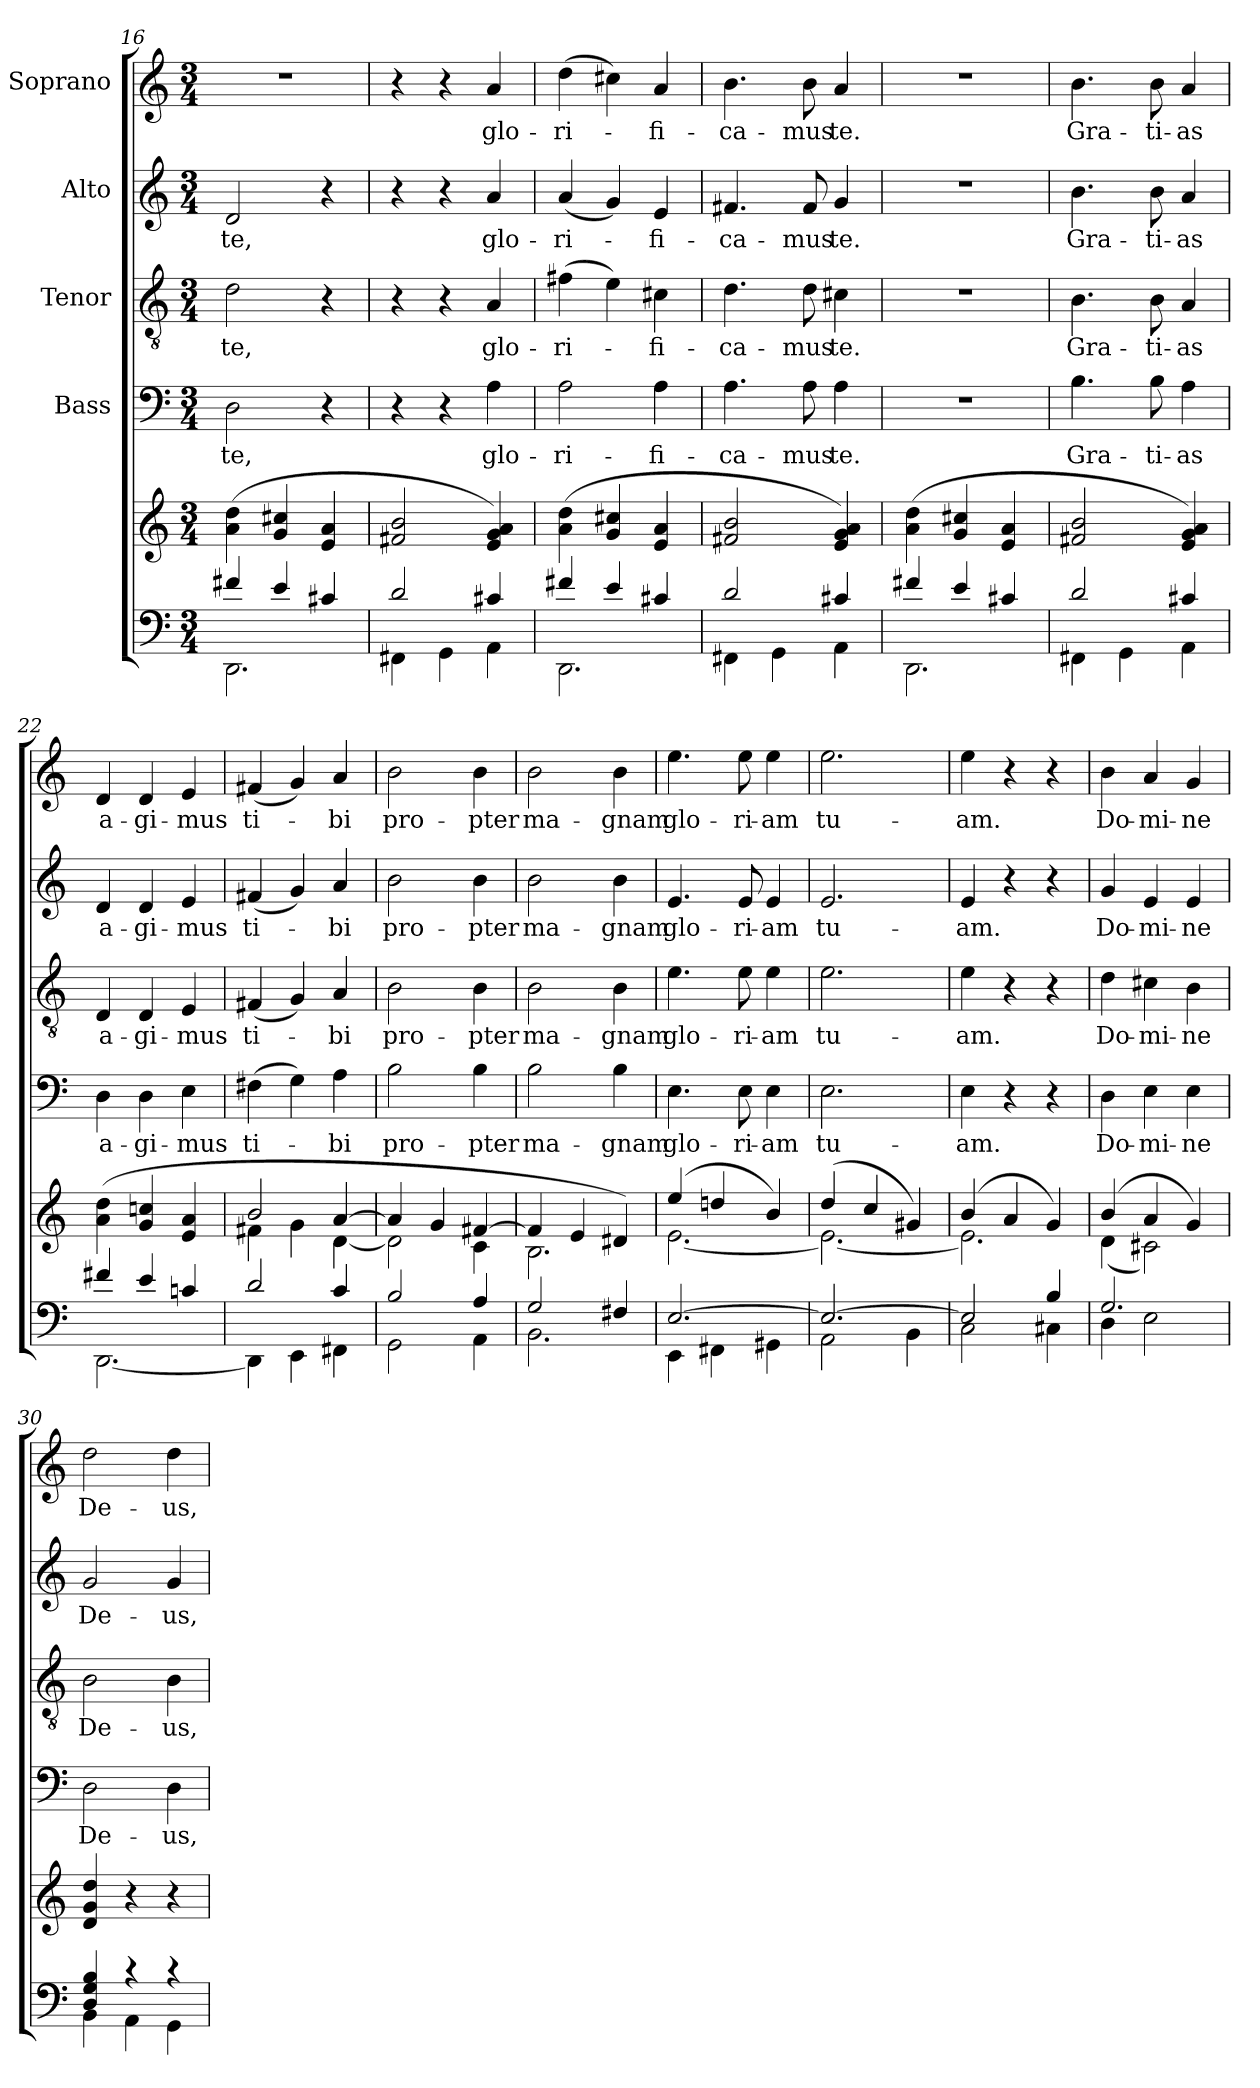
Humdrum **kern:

**kern	**kern	**kern	**text	**kern	**text	**kern	**text	**kern	**text
*part5	*part5	*part4	*part4	*part3	*part3	*part2	*part2	*part1	*part1
*staff6	*staff5	*staff4	*staff4	*staff3	*staff3	*staff2	*staff2	*staff1	*staff1
*	*	*I"Bass	*	*I"Tenor	*	*I"Alto	*	*I"Soprano	*
*clefF4	*clefG2	*clefF4	*	*clefGv2	*	*clefG2	*	*clefG2	*
*k[]	*k[]	*k[]	*	*k[]	*	*k[]	*	*k[]	*
*C:	*C:	*C:	*	*C:	*	*C:	*	*C:	*
*M3/4	*M3/4	*M3/4	*	*M3/4	*	*M3/4	*	*M3/4	*
=16	=16	=16	=16	=16	=16	=16	=16	=16	=16
*^	*	*	*	*	*	*	*	*	*
!	!	!	!	!LO:LY:b	!	!LO:LY:b	!	!LO:LY:b	!	!
4f#X/	2.DD\	(>4a\ 4dd\	2D\	te,	2d\	te,	2d/	te,	2.r	.
4e/	.	4g/ 4cc#X/	.	.	.	.	.	.	.	.
4c#X/	.	4e/ 4a/	4r	.	4r	.	4r	.	.	.
=17	=17	=17	=17	=17	=17	=17	=17	=17	=17	=17
2d/	4FF#X\	2f#X/ 2b/	4r	.	4r	.	4r	.	4r	.
.	4GG\	.	4r	.	4r	.	4r	.	4r	.
!	!	!	!	!LO:LY:b	!	!LO:LY:b	!	!LO:LY:b	!	!LO:LY:b
4c#X/	4AA\	4e/ 4g/ 4a/)	4A\	glo-	4A/	glo-	4a/	glo-	4a/	glo-
=18	=18	=18	=18	=18	=18	=18	=18	=18	=18	=18
!	!	!	!	!LO:LY:b	!	!LO:LY:b	!	!LO:LY:b	!	!LO:LY:b
4f#X/	2.DD\	(>4a\ 4dd\	2A\	-ri-	(>4f#X\	-ri-	(<4a/	-ri-	(>4dd\	-ri-
4e/	.	4g/ 4cc#X/	.	.	4e\)	.	4g/)	.	4cc#X\)	.
!	!	!	!	!LO:LY:b	!	!LO:LY:b	!	!LO:LY:b	!	!LO:LY:b
4c#X/	.	4e/ 4a/	4A\	-fi-	4c#X\	-fi-	4e/	-fi-	4a/	-fi-
=19	=19	=19	=19	=19	=19	=19	=19	=19	=19	=19
!	!	!	!	!LO:LY:b	!	!LO:LY:b	!	!LO:LY:b	!	!LO:LY:b
2d/	4FF#X\	2f#X/ 2b/	4.A\	-ca-	4.d\	-ca-	4.f#X/	-ca-	4.b\	-ca-
.	4GG\	.	.	.	.	.	.	.	.	.
!	!	!	!	!LO:LY:b	!	!LO:LY:b	!	!LO:LY:b	!	!LO:LY:b
.	.	.	8A\	-mus	8d\	-mus	8f#/	-mus	8b\	-mus
!	!	!	!	!LO:LY:b	!	!LO:LY:b	!	!LO:LY:b	!	!LO:LY:b
4c#X/	4AA\	4e/ 4g/ 4a/)	4A\	te.	4c#X\	te.	4g/	te.	4a/	te.
=20	=20	=20	=20	=20	=20	=20	=20	=20	=20	=20
4f#X/	2.DD\	(>4a\ 4dd\	2.r	.	2.r	.	2.r	.	2.r	.
4e/	.	4g/ 4cc#X/	.	.	.	.	.	.	.	.
4c#X/	.	4e/ 4a/	.	.	.	.	.	.	.	.
!!LO:LB:g=z
=21	=21	=21	=21	=21	=21	=21	=21	=21	=21	=21
!	!	!	!	!LO:LY:b	!	!LO:LY:b	!	!LO:LY:b	!	!LO:LY:b
2d/	4FF#X\	2f#X/ 2b/	4.B\	Gra-	4.B\	Gra-	4.b\	Gra-	4.b\	Gra-
.	4GG\	.	.	.	.	.	.	.	.	.
!	!	!	!	!LO:LY:b	!	!LO:LY:b	!	!LO:LY:b	!	!LO:LY:b
.	.	.	8B\	-ti-	8B\	-ti-	8b\	-ti-	8b\	-ti-
!	!	!	!	!LO:LY:b	!	!LO:LY:b	!	!LO:LY:b	!	!LO:LY:b
4c#X/	4AA\	4e/ 4g/ 4a/)	4A\	-as	4A/	-as	4a/	-as	4a/	-as
=22	=22	=22	=22	=22	=22	=22	=22	=22	=22	=22
!	!	!	!	!LO:LY:b	!	!LO:LY:b	!	!LO:LY:b	!	!LO:LY:b
4f#X/	[<2.DD\	(>4a\ 4dd\	4D\	a-	4D/	a-	4d/	a-	4d/	a-
!	!	!	!	!LO:LY:b	!	!LO:LY:b	!	!LO:LY:b	!	!LO:LY:b
4e/	.	4g/ 4ccn/	4D\	-gi-	4D/	-gi-	4d/	-gi-	4d/	-gi-
!	!	!	!	!LO:LY:b	!	!LO:LY:b	!	!LO:LY:b	!	!LO:LY:b
4cn/	.	4e/ 4a/	4E\	-mus	4E/	-mus	4e/	-mus	4e/	-mus
=23	=23	=23	=23	=23	=23	=23	=23	=23	=23	=23
*	*	*^	*	*	*	*	*	*	*	*
!	!	!	!	!	!LO:LY:b	!	!LO:LY:b	!	!LO:LY:b	!	!LO:LY:b
2d/	4DD\]	2b/	4f#X\	(>4F#X\	ti-	(<4F#X/	ti-	(<4f#X/	ti-	(<4f#X/	ti-
.	4EE\	.	4g\	4G\)	.	4G/)	.	4g/)	.	4g/)	.
!	!	!	!	!	!LO:LY:b	!	!LO:LY:b	!	!LO:LY:b	!	!LO:LY:b
4c/	4FF#X\	[>4a/	[<4d\	4A\	-bi	4A/	-bi	4a/	-bi	4a/	-bi
=24	=24	=24	=24	=24	=24	=24	=24	=24	=24	=24	=24
!	!	!	!	!	!LO:LY:b	!	!LO:LY:b	!	!LO:LY:b	!	!LO:LY:b
2B/	2GG\	4a/]	2d\]	2B\	pro-	2B\	pro-	2b\	pro-	2b\	pro-
.	.	4g/	.	.	.	.	.	.	.	.	.
!	!	!	!	!	!LO:LY:b	!	!LO:LY:b	!	!LO:LY:b	!	!LO:LY:b
4A/	4AA\	[>4f#X/	4c\	4B\	-pter	4B\	-pter	4b\	-pter	4b\	-pter
=25	=25	=25	=25	=25	=25	=25	=25	=25	=25	=25	=25
!	!	!	!	!	!LO:LY:b	!	!LO:LY:b	!	!LO:LY:b	!	!LO:LY:b
2G/	2.BB\	4f#/]	2.B\	2B\	ma-	2B\	ma-	2b\	ma-	2b\	ma-
.	.	4e/	.	.	.	.	.	.	.	.	.
!	!	!	!	!	!LO:LY:b	!	!LO:LY:b	!	!LO:LY:b	!	!LO:LY:b
4F#X/	.	4d#X/)	.	4B\	-gnam	4B\	-gnam	4b\	-gnam	4b\	-gnam
=26	=26	=26	=26	=26	=26	=26	=26	=26	=26	=26	=26
!	!	!	!	!	!LO:LY:b	!	!LO:LY:b	!	!LO:LY:b	!	!LO:LY:b
[>2.E/	4EE\	(4ee/	[<2.e\	4.E\	glo-	4.e\	glo-	4.e/	glo-	4.ee\	glo-
.	4FF#X\	4ddn/	.	.	.	.	.	.	.	.	.
!	!	!	!	!	!LO:LY:b	!	!LO:LY:b	!	!LO:LY:b	!	!LO:LY:b
.	.	.	.	8E\	-ri-	8e\	-ri-	8e/	-ri-	8ee\	-ri-
!	!	!	!	!	!LO:LY:b	!	!LO:LY:b	!	!LO:LY:b	!	!LO:LY:b
.	4GG#X\	4b/)	.	4E\	-am	4e\	-am	4e/	-am	4ee\	-am
=27	=27	=27	=27	=27	=27	=27	=27	=27	=27	=27	=27
!	!	!	!	!	!LO:LY:b	!	!LO:LY:b	!	!LO:LY:b	!	!LO:LY:b
2.E/_	2AA\	(4dd/	2.e\_	2.E\	tu-	2.e\	tu-	2.e/	tu-	2.ee\	tu-
.	.	4cc/	.	.	.	.	.	.	.	.	.
.	4BB\	4g#X/)	.	.	.	.	.	.	.	.	.
!!LO:PB:g=z
=28	=28	=28	=28	=28	=28	=28	=28	=28	=28	=28	=28
!	!	!	!	!	!LO:LY:b	!	!LO:LY:b	!	!LO:LY:b	!	!LO:LY:b
2E/]	2C\	(4b/	2.e\]	4E\	-am.	4e\	-am.	4e/	-am.	4ee\	-am.
.	.	4a/	.	4r	.	4r	.	4r	.	4r	.
4B/	4C#X\	4g/)	.	4r	.	4r	.	4r	.	4r	.
=29	=29	=29	=29	=29	=29	=29	=29	=29	=29	=29	=29
!	!	!	!	!	!LO:LY:b	!	!LO:LY:b	!	!LO:LY:b	!	!LO:LY:b
2.G/	4D\	(4b/	(<4d\	4D\	Do-	4d\	Do-	4g/	Do-	4b\	Do-
!	!	!	!	!	!LO:LY:b	!	!LO:LY:b	!	!LO:LY:b	!	!LO:LY:b
.	2E\	4a/	2c#X\)	4E\	-mi-	4c#X\	-mi-	4e/	-mi-	4a/	-mi-
!	!	!	!	!	!LO:LY:b	!	!LO:LY:b	!	!LO:LY:b	!	!LO:LY:b
.	.	4g/)	.	4E\	-ne	4B\	-ne	4e/	-ne	4g/	-ne
*	*	*v	*v	*	*	*	*	*	*	*	*
=30	=30	=30	=30	=30	=30	=30	=30	=30	=30	=30
!	!	!	!	!LO:LY:b	!	!LO:LY:b	!	!LO:LY:b	!	!LO:LY:b
4D/ 4G/ 4B/	4BB\	4d/ 4g/ 4dd/	2D\	De-	2B\	De-	2g/	De-	2dd\	De-
4rc	4AA\	4r	.	.	.	.	.	.	.	.
!	!	!	!	!LO:LY:b	!	!LO:LY:b	!	!LO:LY:b	!	!LO:LY:b
4rc	4GG\	4r	4D\	-us,	4B\	-us,	4g/	-us,	4dd\	-us,
*v	*v	*	*	*	*	*	*	*	*	*
=	=	=	=	=	=	=	=	=	=
*-	*-	*-	*-	*-	*-	*-	*-	*-	*-
